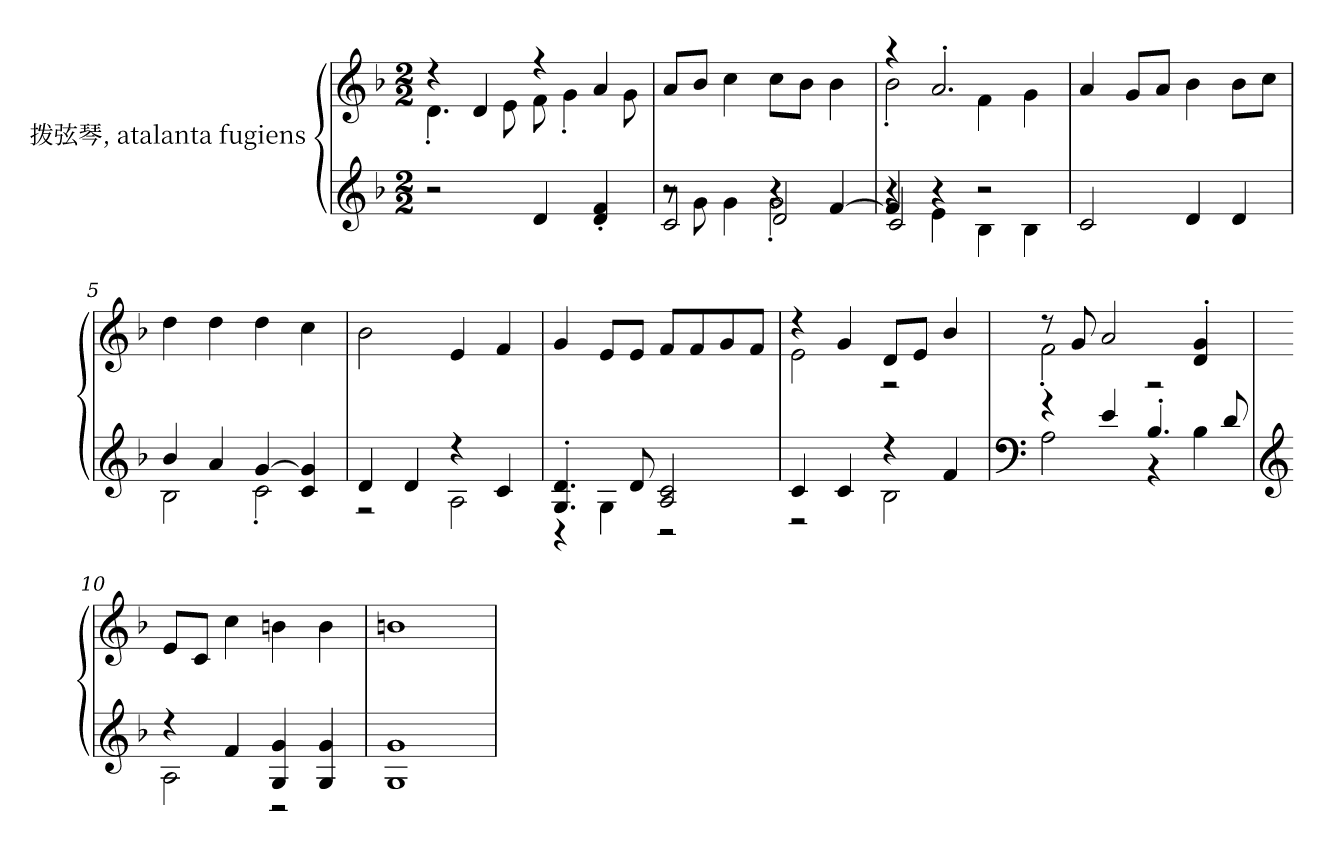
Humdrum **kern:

**kern	**kern
*part1	*part1
*staff2	*staff1
*I"拨弦琴, atalanta fugiens	*
*clefG2	*clefG2
*k[b-]	*k[b-]
*M2/2	*M2/2
*MM75	*MM75
=1	=1
*	*^
2r	4r	4.d'\
.	4d/	.
.	.	8e\
4d/	4r	8f\
.	.	4g'\
4d/' 4f/'	4a/	.
.	.	8g\
*	*v	*v
=2	=2
*^	*
*	*^	*
2r	8r	2c/	8a/L
.	8g\	.	8b-/J
.	4g\	.	4cc\
4r	2g'\	2d/	8cc\L
.	.	.	8b-\J
[4f/	.	.	4b-\
=3	=3	=3	=3
*	*	*	*^
4f/]	4r	2c/	4r	2b-'\
4r	4e\	.	2.a'/	.
2r	4B-\	2r	.	4f\
.	4B-\	.	.	4g\
*v	*v	*v	*	*
*	*v	*v
=4	=4
2c/	4a/
.	8g/L
.	8a/J
4d/	4b-\
4d/	8b-\L
.	8cc\J
=5	=5
*^	*
4b-/	2B-\	4dd\
4a/	.	4dd\
[4g/	2c'\	4dd\
4c/ 4g/]	.	4cc\
=6	=6	=6
4d/	2r	2b-\
4d/	.	.
4r	2A\	4e/
4c/	.	4f/
!!LO:LB:g=z
=7	=7	=7
4.G/' 4.d/'	4r	4g/
.	4G\	8e/L
8d/	.	8e/J
2A/ 2c/	2r	8f/L
.	.	8f/
.	.	8g/
.	.	8f/J
=8	=8	=8
*	*	*^
4c/	2r	4r	2e\
4c/	.	4g/	.
4r	2B-\	8d/L	2r
.	.	8e/J	.
4f/	.	4b-/	.
=9	=9	=9	=9
*clefF4	*	*	*
4r	2A\	8r	2f'\
.	.	8g/	.
4e/	.	2a/	.
4.B-'/	4r	.	2r
.	4B-\	4d/' 4g/'	.
8d/	.	.	.
*	*	*v	*v
=10	=10	=10
*clefG2	*	*
4r	2A\	8e/L
.	.	8c/J
4f/	.	4cc\
4G/ 4g/	2r	4bn\
4G/ 4g/	.	4b\
*v	*v	*
=11	=11
1G 1g	1bn
=	=
*-	*-
